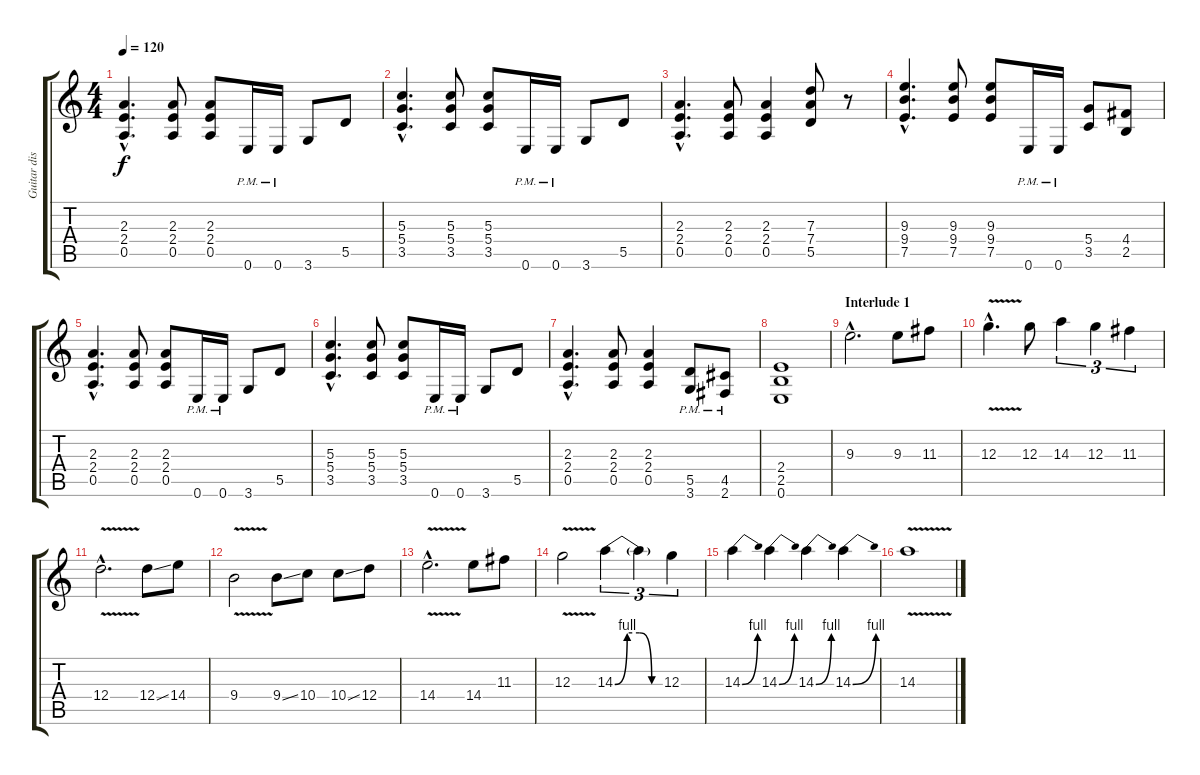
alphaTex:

\track ("Guitar distortion 4" "Guitar dis") {instrument distortionguitar}
\staff {score tabs}
\tuning (E4 B3 G3 D3 A2 E2) {hide}
\ts (4 4)
\tempo 120
\clef g2
\ks c
(2.3{hac} 2.4{hac} 0.5{hac}).4{d dy f} (2.3 2.4 0.5).8 (2.3 2.4 0.5).8 0.6{pm}.16 0.6{pm}.16 3.6.8 5.5.8 |
(5.3{hac} 5.4{hac} 3.5{hac}).4{d} (5.3 5.4 3.5).8 (5.3 5.4 3.5).8 0.6{pm}.16 0.6{pm}.16 3.6.8 5.5.8 |
(2.3{hac} 2.4{hac} 0.5{hac}).4{d} (2.3 2.4 0.5).8 (2.3 2.4 0.5).4 (7.3 7.4 5.5).8 r.8 |
(9.3{hac} 9.4{hac} 7.5{hac}).4{d} (9.3 9.4 7.5).8 (9.3 9.4 7.5).8 0.6{pm}.16 0.6{pm}.16 (5.4 3.5).8 (4.4 2.5).8 |
(2.3{hac} 2.4{hac} 0.5{hac}).4{d} (2.3 2.4 0.5).8 (2.3 2.4 0.5).8 0.6{pm}.16 0.6{pm}.16 3.6.8 5.5.8 |
(5.3{hac} 5.4{hac} 3.5{hac}).4{d} (5.3 5.4 3.5).8 (5.3 5.4 3.5).8 0.6{pm}.16 0.6{pm}.16 3.6.8 5.5.8 |
(2.3{hac} 2.4{hac} 0.5{hac}).4{d} (2.3 2.4 0.5).8 (2.3 2.4 0.5).4 (5.5{pm} 3.6{pm}).8 (4.5{pm} 2.6{pm}).8 |
(2.4 2.5 0.6).1{volume 9} |
\section ("" "Interlude 1")
9.3{hac}.2{d volume 13} 9.3.8 11.3.8 |
12.3{v hac}.4{d} 12.3.8 14.3.4{tu (3 2)} 12.3.4{tu (3 2)} 11.3.4{tu (3 2)} |
12.4{v hac}.2{d} 12.4{ss}.8 14.4.8 |
9.4{v}.2 9.4{ss}.8 10.4.8 10.4{ss}.8 12.4.8 |
14.4{v hac}.2{d} 14.4.8 11.3.8 |
12.3{v}.2 14.3{be (custom 0 0 15 4 30 4 45 0 60 0)}.4{tu (3 2)} 14.3{t}.4{tu (3 2)} 12.3.4{tu (3 2)} |
14.3{be (bend 0 0 60 4)}.4 14.3{be (bend 0 0 60 4)}.4 14.3{be (bend 0 0 60 4)}.4 14.3{be (bend 0 0 60 4)}.4 |
14.3{v}.1
